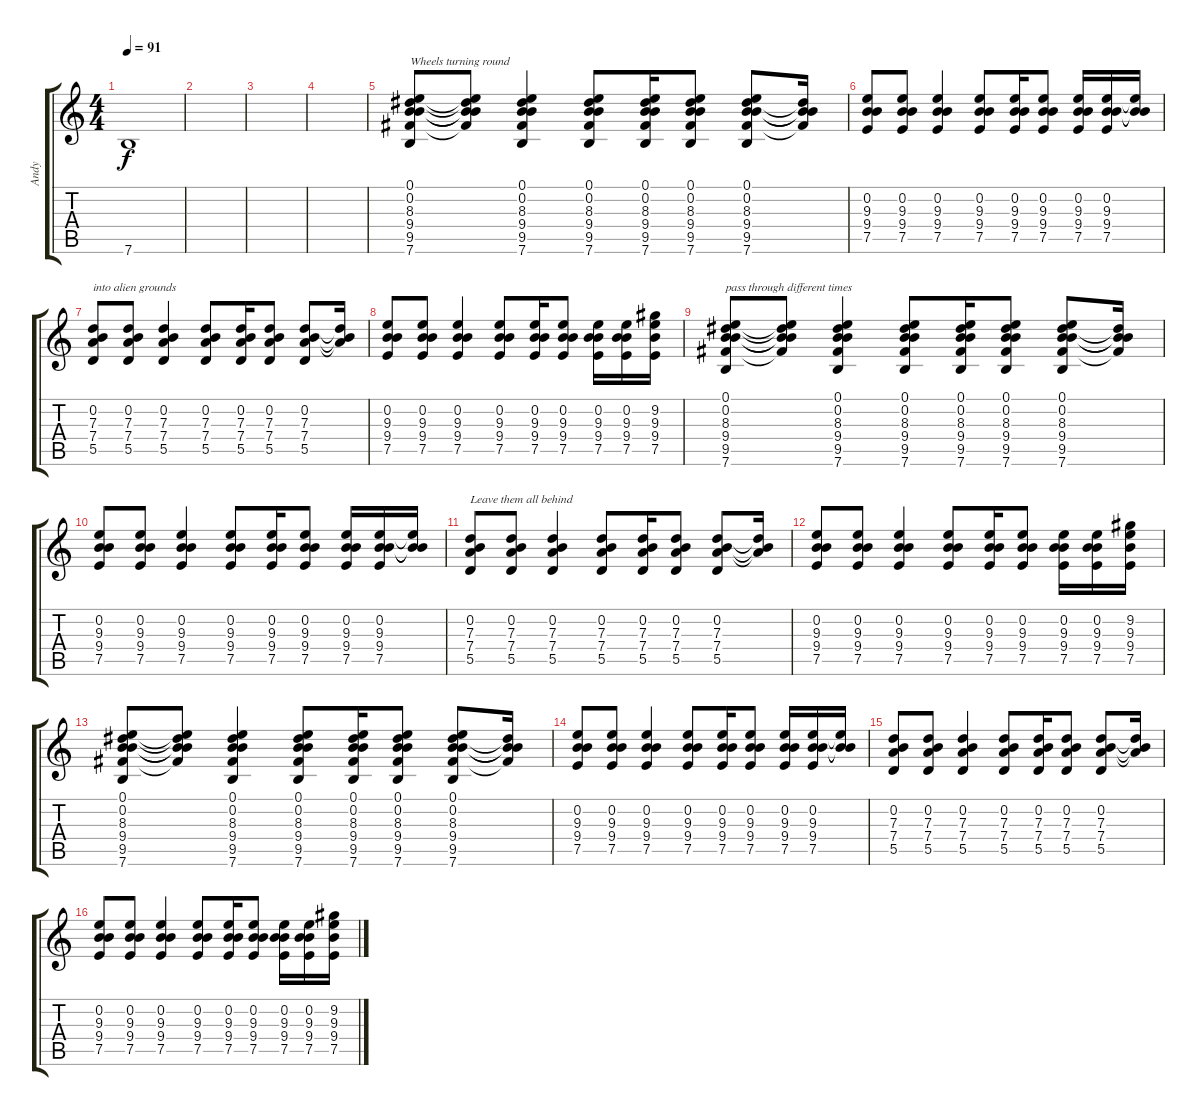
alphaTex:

\track ("Andy" "Andy") {instrument distortionguitar}
\staff {score tabs}
\tuning (E4 B3 G3 D3 A2 E2) {hide}
\ts (4 4)
\tempo 91
\clef g2
\ks c
7.6.1{dy f volume 0} |
|
|
|
(0.1 0.2 8.3 9.4 9.5 7.6).8{txt "Wheels turning round" volume 16} (0.1{t} 0.2{t} 8.3{t} 9.4{t} 9.5{t}).8 (0.1 0.2 8.3 9.4 9.5 7.6).4 (0.1 0.2 8.3 9.4 9.5 7.6).8 (0.1 0.2 8.3 9.4 9.5 7.6).16 (0.1 0.2 8.3 9.4 9.5 7.6).8 (0.1 0.2 8.3 9.4 9.5 7.6).8 (0.2{t} 8.3{t} 9.4{t} 9.5{t}).16 |
(0.2 9.3 9.4 7.5).8 (0.2 9.3 9.4 7.5).8 (0.2 9.3 9.4 7.5).4 (0.2 9.3 9.4 7.5).8 (0.2 9.3 9.4 7.5).16 (0.2 9.3 9.4 7.5).8 (0.2 9.3 9.4 7.5).16 (0.2 9.3 9.4 7.5).16 (0.2{t} 9.3{t} 9.4{t}).16 |
(0.2 7.3 7.4 5.5).8{txt "into alien grounds"} (0.2 7.3 7.4 5.5).8 (0.2 7.3 7.4 5.5).4 (0.2 7.3 7.4 5.5).8 (0.2 7.3 7.4 5.5).16 (0.2 7.3 7.4 5.5).8 (0.2 7.3 7.4 5.5).8 (0.2{t} 7.3{t} 7.4{t}).16 |
(0.2 9.3 9.4 7.5).8 (0.2 9.3 9.4 7.5).8 (0.2 9.3 9.4 7.5).4 (0.2 9.3 9.4 7.5).8 (0.2 9.3 9.4 7.5).16 (0.2 9.3 9.4 7.5).8 (0.2 9.3 9.4 7.5).16 (0.2 9.3 9.4 7.5).16 (9.2 9.3 9.4 7.5).16 |
(0.1 0.2 8.3 9.4 9.5 7.6).8{txt "pass through different times"} (0.1{t} 0.2{t} 8.3{t} 9.4{t} 9.5{t}).8 (0.1 0.2 8.3 9.4 9.5 7.6).4 (0.1 0.2 8.3 9.4 9.5 7.6).8 (0.1 0.2 8.3 9.4 9.5 7.6).16 (0.1 0.2 8.3 9.4 9.5 7.6).8 (0.1 0.2 8.3 9.4 9.5 7.6).8 (0.2{t} 8.3{t} 9.4{t} 9.5{t}).16 |
(0.2 9.3 9.4 7.5).8 (0.2 9.3 9.4 7.5).8 (0.2 9.3 9.4 7.5).4 (0.2 9.3 9.4 7.5).8 (0.2 9.3 9.4 7.5).16 (0.2 9.3 9.4 7.5).8 (0.2 9.3 9.4 7.5).16 (0.2 9.3 9.4 7.5).16 (0.2{t} 9.3{t} 9.4{t}).16 |
(0.2 7.3 7.4 5.5).8{txt "Leave them all behind"} (0.2 7.3 7.4 5.5).8 (0.2 7.3 7.4 5.5).4 (0.2 7.3 7.4 5.5).8 (0.2 7.3 7.4 5.5).16 (0.2 7.3 7.4 5.5).8 (0.2 7.3 7.4 5.5).8 (0.2{t} 7.3{t} 7.4{t}).16 |
(0.2 9.3 9.4 7.5).8 (0.2 9.3 9.4 7.5).8 (0.2 9.3 9.4 7.5).4 (0.2 9.3 9.4 7.5).8 (0.2 9.3 9.4 7.5).16 (0.2 9.3 9.4 7.5).8 (0.2 9.3 9.4 7.5).16 (0.2 9.3 9.4 7.5).16 (9.2 9.3 9.4 7.5).16 |
(0.1 0.2 8.3 9.4 9.5 7.6).8 (0.1{t} 0.2{t} 8.3{t} 9.4{t} 9.5{t}).8 (0.1 0.2 8.3 9.4 9.5 7.6).4 (0.1 0.2 8.3 9.4 9.5 7.6).8 (0.1 0.2 8.3 9.4 9.5 7.6).16 (0.1 0.2 8.3 9.4 9.5 7.6).8 (0.1 0.2 8.3 9.4 9.5 7.6).8 (0.2{t} 8.3{t} 9.4{t} 9.5{t}).16 |
(0.2 9.3 9.4 7.5).8 (0.2 9.3 9.4 7.5).8 (0.2 9.3 9.4 7.5).4 (0.2 9.3 9.4 7.5).8 (0.2 9.3 9.4 7.5).16 (0.2 9.3 9.4 7.5).8 (0.2 9.3 9.4 7.5).16 (0.2 9.3 9.4 7.5).16 (0.2{t} 9.3{t} 9.4{t}).16 |
(0.2 7.3 7.4 5.5).8 (0.2 7.3 7.4 5.5).8 (0.2 7.3 7.4 5.5).4 (0.2 7.3 7.4 5.5).8 (0.2 7.3 7.4 5.5).16 (0.2 7.3 7.4 5.5).8 (0.2 7.3 7.4 5.5).8 (0.2{t} 7.3{t} 7.4{t}).16 |
(0.2 9.3 9.4 7.5).8 (0.2 9.3 9.4 7.5).8 (0.2 9.3 9.4 7.5).4 (0.2 9.3 9.4 7.5).8 (0.2 9.3 9.4 7.5).16 (0.2 9.3 9.4 7.5).8 (0.2 9.3 9.4 7.5).16 (0.2 9.3 9.4 7.5).16 (9.2 9.3 9.4 7.5).16
